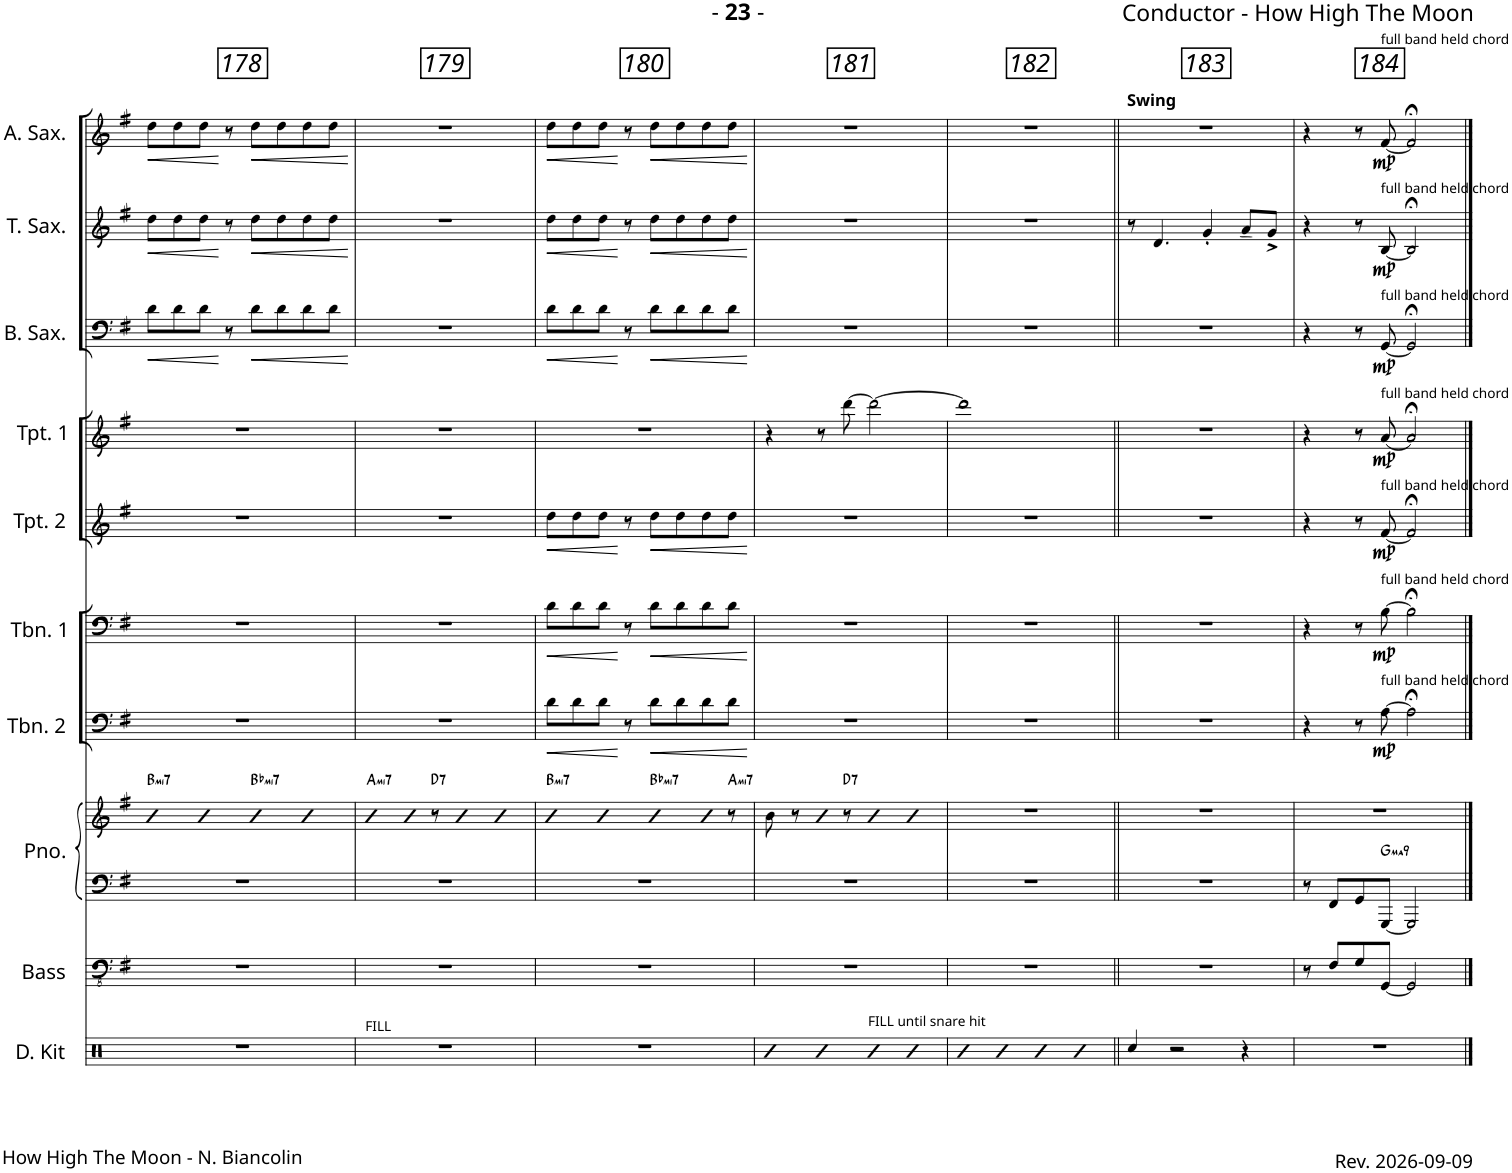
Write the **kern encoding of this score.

**kern	**kern	**kern	**kern	**harte	**kern	**dynam	**kern	**dynam	**kern	**dynam	**kern	**dynam	**kern	**dynam	**kern	**dynam	**kern	**dynam
*part10	*part9	*part8	*part8	*part8	*part7	*part7	*part6	*part6	*part5	*part5	*part4	*part4	*part3	*part3	*part2	*part2	*part1	*part1
*staff11	*staff10	*staff9	*staff8	*	*staff7	*staff7	*staff6	*staff6	*staff5	*staff5	*staff4	*staff4	*staff3	*staff3	*staff2	*staff2	*staff1	*staff1
*I"Drum Kit	*I"Acoustic Bass	*I"Piano	*	*	*I"Trombone 2	*	*I"Trombone 1	*	*I"Trumpet 2	*	*I"Trumpet 1	*	*I"Baritone Sax	*	*I"Tenor Sax	*	*I"Alto Sax	*
*I'D. Kit	*I'Bass	*I'Pno.	*	*	*I'Tbn. 2	*	*I'Tbn. 1	*	*I'Tpt. 2	*	*I'Tpt. 1	*	*I'B. Sax.	*	*I'T. Sax.	*	*I'A. Sax.	*
!!LO:PB:g=z
*clefX	*clefFv4	*clefF4	*clefG2	*	*clefF4	*	*clefF4	*	*clefG2	*	*clefG2	*	*clefF4	*	*clefG2	*	*clefG2	*
*	*	*	*	*	*	*	*	*	*Trd1c2	*	*Trd1c2	*	*Trd12c21	*	*Trd8c14	*	*Trd5c9	*
*k[]	*k[f#]	*k[f#]	*k[f#]	*	*k[f#]	*	*k[f#]	*	*k[f#]	*	*k[f#]	*	*k[f#]	*	*k[f#]	*	*k[f#]	*
*M2/2	*M2/2	*M2/2	*M2/2	*	*M2/2	*	*M2/2	*	*M2/2	*	*M2/2	*	*M2/2	*	*M2/2	*	*M2/2	*
*met(c|)	*met(c|)	*met(c|)	*met(c|)	*	*met(c|)	*	*met(c|)	*	*met(c|)	*	*met(c|)	*	*met(c|)	*	*met(c|)	*	*met(c|)	*
=178	=178	=178	=178	=178	=178	=178	=178	=178	=178	=178	=178	=178	=178	=178	=178	=178	=178	=178
!	!	!	!	!LO:H:kt=mi7	!	!	!	!	!	!	!	!	!	!LO:HP:b	!	!LO:HP:b	!	!LO:HP:b
1r	1r	1r	4b	B:min7	1r	.	1r	.	1r	.	1r	.	8d\L	<	8dd\L	<	8dd\L	<
.	.	.	.	.	.	.	.	.	.	.	.	.	8d\	.	8dd\	.	8dd\	.
.	.	.	4b	.	.	.	.	.	.	.	.	.	8d\J	.	8dd\J	.	8dd\J	.
.	.	.	.	.	.	.	.	.	.	.	.	.	8r	[	8r	[	8r	[
!	!	!	!	!LO:H:kt=mi7	!	!	!	!	!	!	!	!	!	!LO:HP:b	!	!LO:HP:b	!	!LO:HP:b
.	.	.	4bn	Bb:min7	.	.	.	.	.	.	.	.	8d\L	<	8dd\L	<	8dd\L	<
.	.	.	.	.	.	.	.	.	.	.	.	.	8d\	.	8dd\	.	8dd\	.
.	.	.	4b	.	.	.	.	.	.	.	.	.	8d\	.	8dd\	.	8dd\	.
.	.	.	.	.	.	.	.	.	.	.	.	.	8d\J	.	8dd\J	.	8dd\J	.
.	.	.	.	.	.	.	.	.	.	.	.	.	.	[	.	[	.	[
=179	=179	=179	=179	=179	=179	=179	=179	=179	=179	=179	=179	=179	=179	=179	=179	=179	=179	=179
!LO:TX:a:t=FILL	!	!	!	!LO:H:kt=mi7	!	!	!	!	!	!	!	!	!	!	!	!	!	!
1r	1r	1r	4b	A:min7	1r	.	1r	.	1r	.	1r	.	1r	.	1r	.	1r	.
.	.	.	8b	.	.	.	.	.	.	.	.	.	.	.	.	.	.	.
!	!	!	!	!LO:H:kt=7	!	!	!	!	!	!	!	!	!	!	!	!	!	!
.	.	.	8r	D:7	.	.	.	.	.	.	.	.	.	.	.	.	.	.
.	.	.	4b	.	.	.	.	.	.	.	.	.	.	.	.	.	.	.
.	.	.	4b	.	.	.	.	.	.	.	.	.	.	.	.	.	.	.
=180	=180	=180	=180	=180	=180	=180	=180	=180	=180	=180	=180	=180	=180	=180	=180	=180	=180	=180
!	!	!	!	!LO:H:kt=mi7	!	!LO:HP:b	!	!LO:HP:b	!	!LO:HP:b	!	!	!	!LO:HP:b	!	!LO:HP:b	!	!LO:HP:b
1r	1r	1r	4b	B:min7	8d\L	<	8d\L	<	8dd\L	<	1r	.	8d\L	<	8dd\L	<	8dd\L	<
.	.	.	.	.	8d\	.	8d\	.	8dd\	.	.	.	8d\	.	8dd\	.	8dd\	.
.	.	.	4b	.	8d\J	.	8d\J	.	8dd\J	.	.	.	8d\J	.	8dd\J	.	8dd\J	.
.	.	.	.	.	8r	[	8r	[	8r	[	.	.	8r	[	8r	[	8r	[
!	!	!	!	!LO:H:kt=mi7	!	!LO:HP:b	!	!LO:HP:b	!	!LO:HP:b	!	!	!	!LO:HP:b	!	!LO:HP:b	!	!LO:HP:b
.	.	.	4bn	Bb:min7	8d\L	<	8d\L	<	8dd\L	<	.	.	8d\L	<	8dd\L	<	8dd\L	<
.	.	.	.	.	8d\	.	8d\	.	8dd\	.	.	.	8d\	.	8dd\	.	8dd\	.
.	.	.	8b	.	8d\	.	8d\	.	8dd\	.	.	.	8d\	.	8dd\	.	8dd\	.
!	!	!	!	!LO:H:kt=mi7	!	!	!	!	!	!	!	!	!	!	!	!	!	!
.	.	.	8r	A:min7	8d\J	.	8d\J	.	8dd\J	.	.	.	8d\J	.	8dd\J	.	8dd\J	.
.	.	.	.	.	.	[	.	[	.	[	.	.	.	[	.	[	.	[
=181	=181	=181	=181	=181	=181	=181	=181	=181	=181	=181	=181	=181	=181	=181	=181	=181	=181	=181
4R	1r	1r	8b\	.	1r	.	1r	.	1r	.	4r	.	1r	.	1r	.	1r	.
.	.	.	8r	.	.	.	.	.	.	.	.	.	.	.	.	.	.	.
4R	.	.	8b	.	.	.	.	.	.	.	8r	.	.	.	.	.	.	.
!	!	!	!	!LO:H:kt=7	!	!	!	!	!	!	!	!	!	!	!	!	!	!
.	.	.	8r	D:7	.	.	.	.	.	.	[8ddd\	.	.	.	.	.	.	.
!LO:TX:a:t=FILL until snare hit	!	!	!	!	!	!	!	!	!	!	!	!	!	!	!	!	!	!
4R	.	.	4b	.	.	.	.	.	.	.	2ddd\_	.	.	.	.	.	.	.
4R	.	.	4b	.	.	.	.	.	.	.	.	.	.	.	.	.	.	.
=182	=182	=182	=182	=182	=182	=182	=182	=182	=182	=182	=182	=182	=182	=182	=182	=182	=182	=182
4R	1r	1r	1r	.	1r	.	1r	.	1r	.	1ddd]	.	1r	.	1r	.	1r	.
4R	.	.	.	.	.	.	.	.	.	.	.	.	.	.	.	.	.	.
4R	.	.	.	.	.	.	.	.	.	.	.	.	.	.	.	.	.	.
4R	.	.	.	.	.	.	.	.	.	.	.	.	.	.	.	.	.	.
=183||	=183||	=183||	=183||	=183||	=183||	=183||	=183||	=183||	=183||	=183||	=183||	=183||	=183||	=183||	=183||	=183||	=183||	=183||
!	!	!	!	!	!	!	!	!	!	!	!	!	!	!	!	!	!LO:TX:a:B:t=Swing	!
4Rcc/	1r	1r	1r	.	1r	.	1r	.	1r	.	1r	.	1r	.	8r	.	1r	.
.	.	.	.	.	.	.	.	.	.	.	.	.	.	.	4.d/	.	.	.
2r	.	.	.	.	.	.	.	.	.	.	.	.	.	.	.	.	.	.
.	.	.	.	.	.	.	.	.	.	.	.	.	.	.	4g'/	.	.	.
4r	.	.	.	.	.	.	.	.	.	.	.	.	.	.	8a~/L	.	.	.
.	.	.	.	.	.	.	.	.	.	.	.	.	.	.	8g^/J	.	.	.
=184	=184	=184	=184	=184	=184	=184	=184	=184	=184	=184	=184	=184	=184	=184	=184	=184	=184	=184
*	*	*	*^	*	*	*	*	*	*	*	*	*	*	*	*	*	*	*
1r	8r	8r	1r	4.ryy	.	4r	.	4r	.	4r	.	4r	.	4r	.	4r	.	4r	.
.	8FF#/L	8FF#/L	.	.	.	.	.	.	.	.	.	.	.	.	.	.	.	.	.
.	8GG/	8GG/	.	.	.	8r	.	8r	.	8r	.	8r	.	8r	.	8r	.	8r	.
!	!	!	!	!	!	!	!	!	!	!	!	!	!	!	!	!	!	!LO:TX:a:t=full band held chord	!
!	!	!	!	!	!	!	!	!	!	!	!	!	!	!	!	!LO:TX:a:t=full band held chord	!	!	!
!	!	!	!	!	!	!	!	!	!	!	!	!	!	!LO:TX:a:t=full band held chord	!	!	!	!	!
!	!	!	!	!	!	!	!	!	!	!	!	!LO:TX:a:t=full band held chord	!	!	!	!	!	!	!
!	!	!	!	!	!	!	!	!	!	!LO:TX:a:t=full band held chord	!	!	!	!	!	!	!	!	!
!	!	!	!	!	!	!	!	!LO:TX:a:t=full band held chord	!	!	!	!	!	!	!	!	!	!	!
!	!	!	!	!	!	!LO:TX:a:t=full band held chord	!	!	!	!	!	!	!	!	!	!	!	!	!
!	!	!	!	!	!LO:H:kt=ma9	!	!LO:DY:b	!	!LO:DY:b	!	!LO:DY:b	!	!LO:DY:b	!	!LO:DY:b	!	!LO:DY:b	!	!LO:DY:b
.	[8GGG/J	[8GGG/J	.	2ryy	G:maj9	[8A\	mp	[8B\	mp	[8f#/	mp	[8a/	mp	[8GG/	mp	[8B/	mp	[8f#/	mp
.	2GGG/]	2GGG/]	.	.	.	2A;<\]	.	2B;<\]	.	2f#;</]	.	2a;</]	.	2GG;</]	.	2B;</]	.	2f#;</]	.
.	.	.	.	8ryy	.	.	.	.	.	.	.	.	.	.	.	.	.	.	.
*	*	*	*v	*v	*	*	*	*	*	*	*	*	*	*	*	*	*	*	*
==	==	==	==	==	==	==	==	==	==	==	==	==	==	==	==	==	==	==
*-	*-	*-	*-	*-	*-	*-	*-	*-	*-	*-	*-	*-	*-	*-	*-	*-	*-	*-
